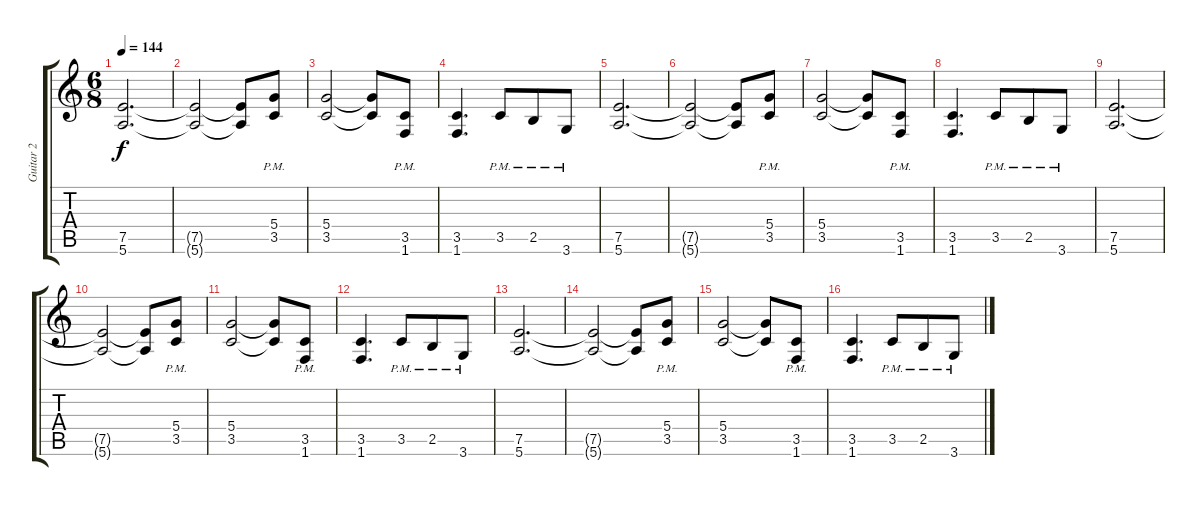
\track ("Guitar 2" "Guitar 2") {instrument distortionguitar}
\staff {score tabs}
\tuning (E4 B3 G3 D3 A2 E2) {hide}
\ts (6 8)
\tempo 144
\clef g2
\ks c
(7.5 5.6).2{d dy f} |
(7.5{t} 5.6{t}).2 (7.5{t} 5.6{t}).8 (5.4{pm} 3.5{pm}).8 |
(5.4 3.5).2 (5.4{t} 3.5{t}).8 (3.5{pm} 1.6{pm}).8 |
(3.5 1.6).4{d} 3.5{pm}.8 2.5{pm}.8 3.6{pm}.8 |
(7.5 5.6).2{d} |
(7.5{t} 5.6{t}).2 (7.5{t} 5.6{t}).8 (5.4{pm} 3.5{pm}).8 |
(5.4 3.5).2 (5.4{t} 3.5{t}).8 (3.5{pm} 1.6{pm}).8 |
(3.5 1.6).4{d} 3.5{pm}.8 2.5{pm}.8 3.6{pm}.8 |
(7.5 5.6).2{d} |
(7.5{t} 5.6{t}).2 (7.5{t} 5.6{t}).8 (5.4{pm} 3.5{pm}).8 |
(5.4 3.5).2 (5.4{t} 3.5{t}).8 (3.5{pm} 1.6{pm}).8 |
(3.5 1.6).4{d} 3.5{pm}.8 2.5{pm}.8 3.6{pm}.8 |
(7.5 5.6).2{d} |
(7.5{t} 5.6{t}).2 (7.5{t} 5.6{t}).8 (5.4{pm} 3.5{pm}).8 |
(5.4 3.5).2 (5.4{t} 3.5{t}).8 (3.5{pm} 1.6{pm}).8 |
(3.5 1.6).4{d} 3.5{pm}.8 2.5{pm}.8 3.6{pm}.8
